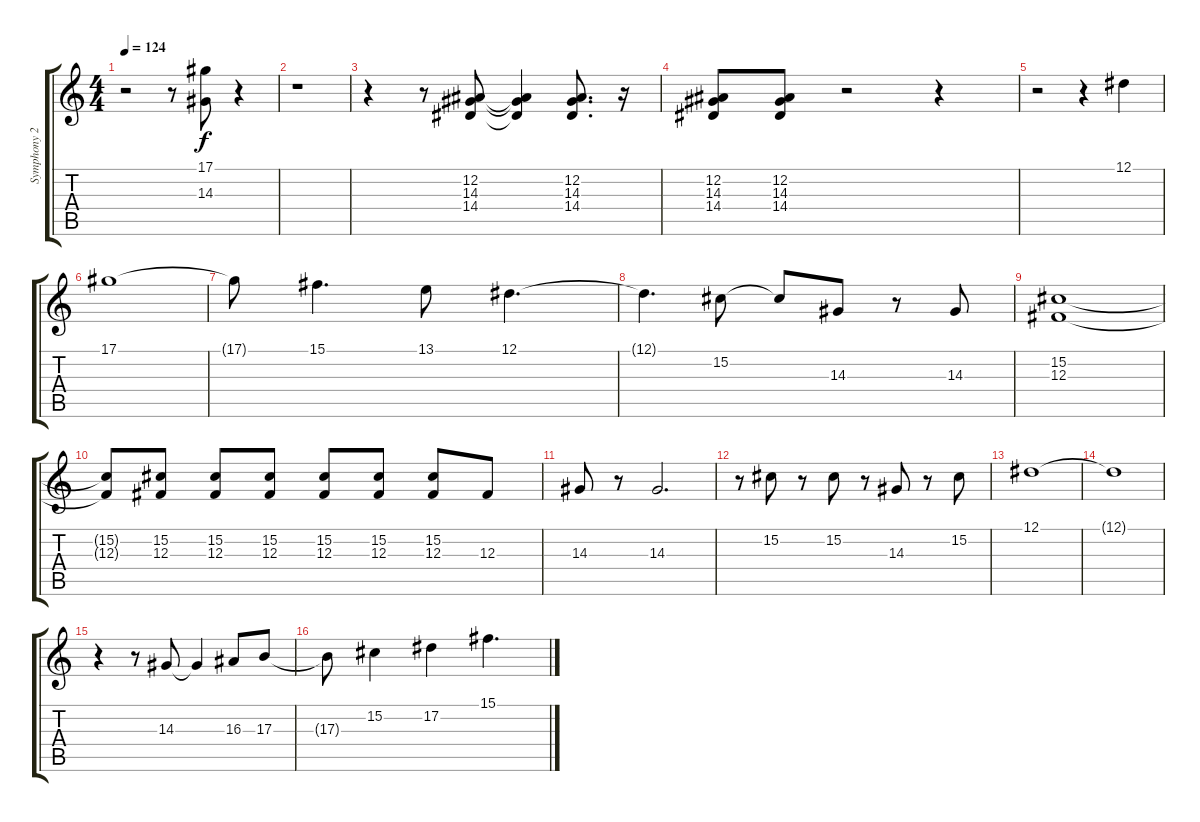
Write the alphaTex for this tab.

\track ("Symphony 2" "Symphony 2") {instrument stringensemble1}
\staff {score tabs}
\tuning (Eb4 Bb3 Gb3 Db3 Ab2 Eb2) {hide}
\ts (4 4)
\tempo 124
\clef g2
\ks c
r.2{dy f} r.8 (17.1 14.3).8 r.4 |
r.1 |
r.4 r.8 (12.2 14.3 14.4).8 (12.2{t} 14.3{t} 14.4{t}).4 (12.2 14.3 14.4).8{d} r.16 |
(12.2 14.3 14.4).8 (12.2 14.3 14.4).8 r.2 r.4 |
r.2 r.4 12.1.4 |
17.1.1 |
17.1{t}.8 15.1.4{d} 13.1.8 12.1.4{d} |
12.1{t}.4{d} 15.2.8 15.2{t}.8 14.3.8 r.8 14.3.8 |
(15.2 12.3).1 |
(15.2{t} 12.3{t}).8 (15.2 12.3).8 (15.2 12.3).8 (15.2 12.3).8 (15.2 12.3).8 (15.2 12.3).8 (15.2 12.3).8 12.3.8 |
14.3.8 r.8 14.3.2{d} |
r.8 15.2.8 r.8 15.2.8 r.8 14.3.8 r.8 15.2.8 |
12.1.1 |
12.1{t}.1 |
r.4 r.8 14.3.8 14.3{t}.4 16.3.8 17.3.8 |
17.3{t}.8 15.2.4 17.2.4 15.1.4{d}
